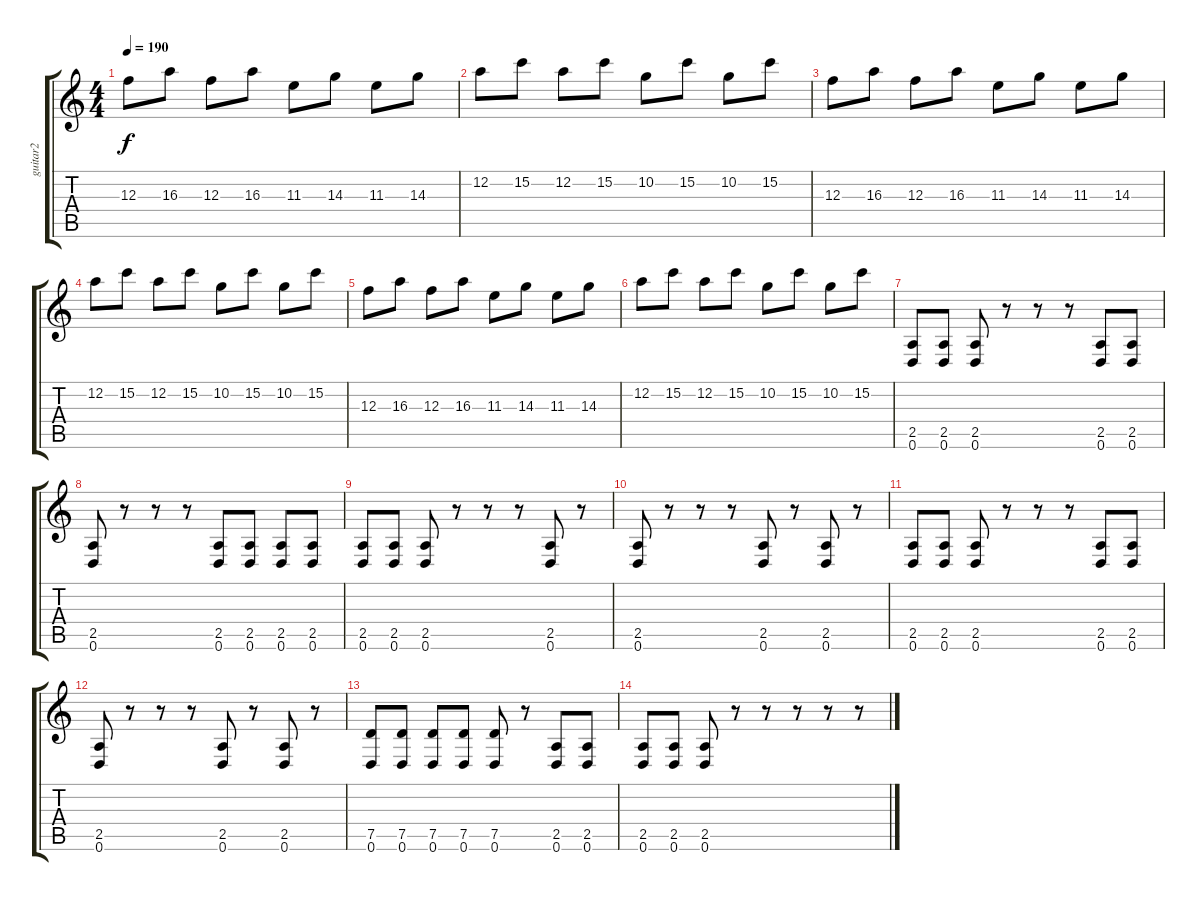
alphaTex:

\track ("guitar2" "guitar2") {instrument distortionguitar}
\staff {score tabs}
\tuning (D4 A3 F3 C3 G2 D2) {hide}
\ts (4 4)
\tempo 190
\clef g2
\ks c
12.3.8{dy f} 16.3.8 12.3.8 16.3.8 11.3.8 14.3.8 11.3.8 14.3.8 |
12.2.8 15.2.8 12.2.8 15.2.8 10.2.8 15.2.8 10.2.8 15.2.8 |
12.3.8 16.3.8 12.3.8 16.3.8 11.3.8 14.3.8 11.3.8 14.3.8 |
12.2.8 15.2.8 12.2.8 15.2.8 10.2.8 15.2.8 10.2.8 15.2.8 |
12.3.8 16.3.8 12.3.8 16.3.8 11.3.8 14.3.8 11.3.8 14.3.8 |
12.2.8 15.2.8 12.2.8 15.2.8 10.2.8 15.2.8 10.2.8 15.2.8 |
(2.5 0.6).8 (2.5 0.6).8 (2.5 0.6).8 r.8 r.8 r.8 (2.5 0.6).8 (2.5 0.6).8 |
(2.5 0.6).8 r.8 r.8 r.8 (2.5 0.6).8 (2.5 0.6).8 (2.5 0.6).8 (2.5 0.6).8 |
(2.5 0.6).8 (2.5 0.6).8 (2.5 0.6).8 r.8 r.8 r.8 (2.5 0.6).8 r.8 |
(2.5 0.6).8 r.8 r.8 r.8 (2.5 0.6).8 r.8 (2.5 0.6).8 r.8 |
(2.5 0.6).8 (2.5 0.6).8 (2.5 0.6).8 r.8 r.8 r.8 (2.5 0.6).8 (2.5 0.6).8 |
(2.5 0.6).8 r.8 r.8 r.8 (2.5 0.6).8 r.8 (2.5 0.6).8 r.8 |
(7.5 0.6).8 (7.5 0.6).8 (7.5 0.6).8 (7.5 0.6).8 (7.5 0.6).8 r.8 (2.5 0.6).8 (2.5 0.6).8 |
(2.5 0.6).8 (2.5 0.6).8 (2.5 0.6).8 r.8 r.8 r.8 r.8 r.8
